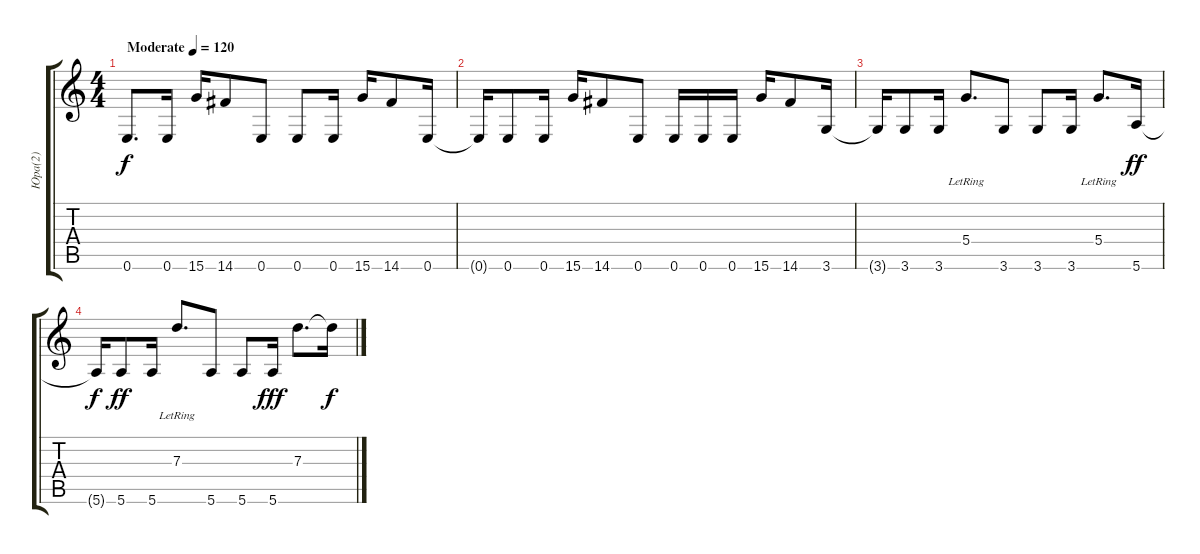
\track ("Юра(2)" "Юра(2)") {instrument acousticguitarsteel}
\staff {score tabs}
\tuning (E4 B3 G3 D3 A2 E2) {hide}
\ts (4 4)
\tempo (120 "Moderate")
\clef g2
\ks c
0.6.8{d dy f instrument acousticguitarsteel} 0.6.16 15.6.16 14.6.8 0.6.8 0.6.8 0.6.16 15.6.16 14.6.8 0.6.16 |
0.6{t}.16 0.6.8 0.6.16 15.6.16 14.6.8 0.6.8 0.6.16 0.6.16 0.6.16 15.6.16 14.6.8 3.6.16 |
3.6{t}.16 3.6.8 3.6.16 5.4{lr}.8{d} 3.6.8 3.6.8 3.6.16 5.4{lr}.8{d} 5.6.16{dy ff} |
5.6{t}.16{dy f} 5.6.8{dy ff} 5.6.16 7.3{lr}.8{d} 5.6.8 5.6.8 5.6.16{dy fff} 7.3.8{d} 7.3{t}.16{dy f}
